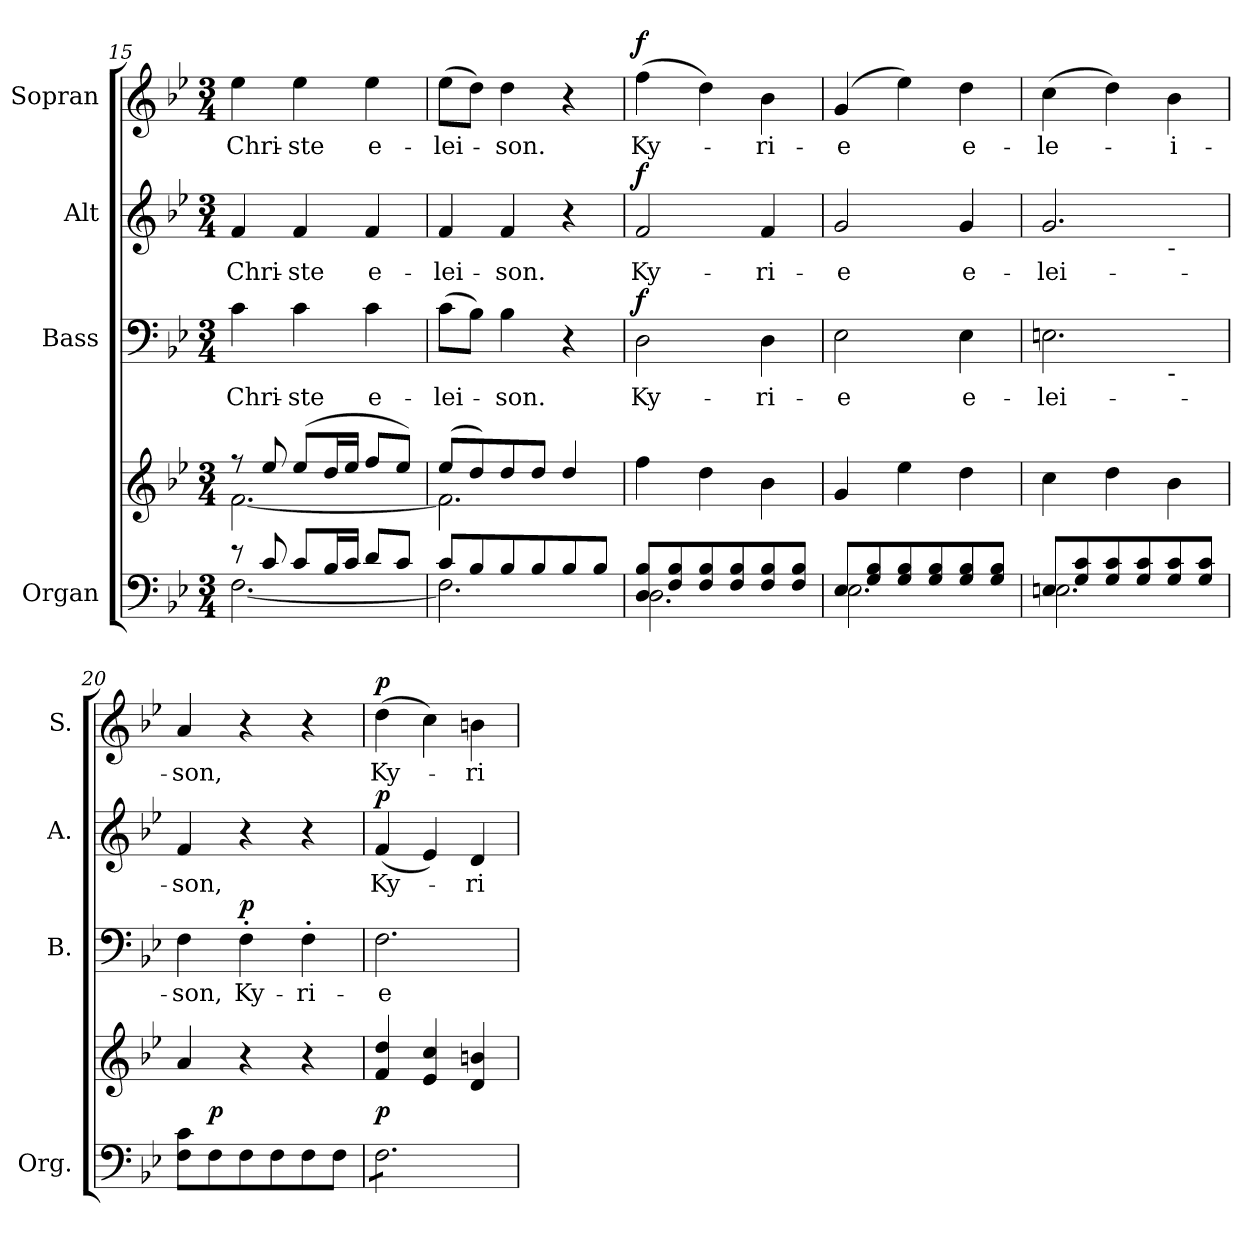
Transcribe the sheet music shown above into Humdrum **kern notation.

**kern	**kern	**dynam	**kern	**text	**dynam	**kern	**text	**dynam	**kern	**text	**dynam
*part4	*part4	*part4	*part3	*part3	*part3	*part2	*part2	*part2	*part1	*part1	*part1
*staff5	*staff4	*staff4/5	*staff3	*staff3	*staff3	*staff2	*staff2	*staff2	*staff1	*staff1	*staff1
*I"Organ	*	*	*I"Bass	*	*	*I"Alt	*	*	*I"Sopran	*	*
*I'Org.	*	*	*I'B.	*	*	*I'A.	*	*	*I'S.	*	*
*clefF4	*clefG2	*	*clefF4	*	*	*clefG2	*	*	*clefG2	*	*
*k[b-e-]	*k[b-e-]	*	*k[b-e-]	*	*	*k[b-e-]	*	*	*k[b-e-]	*	*
*B-:	*B-:	*	*B-:	*	*	*B-:	*	*	*B-:	*	*
*M3/4	*M3/4	*	*M3/4	*	*	*M3/4	*	*	*M3/4	*	*
=15	=15	=15	=15	=15	=15	=15	=15	=15	=15	=15	=15
*^	*^	*	*	*	*	*	*	*	*	*	*
!	!	!	!	!	!	!LO:LY:b:color=#000000	!	!	!	!	!	!	!
!	!	!	!	!	!	!	!	!	!LO:LY:b:color=#000000	!	!	!	!
!	!	!	!	!	!	!	!	!	!	!	!	!LO:LY:b:color=#000000	!
8r	[<2.Fi\	8r	[<2.fi\	.	4ci\	Chri-	.	4fi/	Chri-	.	4ee-i\	Chri-	.
8ci/	.	8ee-i/	.	.	.	.	.	.	.	.	.	.	.
!	!	!	!	!	!	!LO:LY:b:color=#000000	!	!	!	!	!	!	!
!	!	!	!	!	!	!	!	!	!LO:LY:b:color=#000000	!	!	!	!
!	!	!	!	!	!	!	!	!	!	!	!	!LO:LY:b:color=#000000	!
8ci/L	.	(8ee-i/L	.	.	4ci\	-ste	.	4fi/	-ste	.	4ee-i\	-ste	.
16B-i/L	.	16ddi/L	.	.	.	.	.	.	.	.	.	.	.
16ci/JJ	.	16ee-i/JJ	.	.	.	.	.	.	.	.	.	.	.
!	!	!	!	!	!	!LO:LY:b:color=#000000	!	!	!	!	!	!	!
!	!	!	!	!	!	!	!	!	!LO:LY:b:color=#000000	!	!	!	!
!	!	!	!	!	!	!	!	!	!	!	!	!LO:LY:b:color=#000000	!
8di/L	.	8ffi/L	.	.	4ci\	e-	.	4fi/	e-	.	4ee-i\	e-	.
8ci/J	.	8ee-i/J)	.	.	.	.	.	.	.	.	.	.	.
=16	=16	=16	=16	=16	=16	=16	=16	=16	=16	=16	=16	=16	=16
!	!	!	!	!	!	!LO:LY:b:color=#000000	!	!	!	!	!	!	!
!	!	!	!	!	!	!	!	!	!LO:LY:b:color=#000000	!	!	!	!
!	!	!	!	!	!	!	!	!	!	!	!	!LO:LY:b:color=#000000	!
8ci/L	2.Fi\]	(8ee-i/L	2.fi\]	.	(8ci\L	-lei-	.	4fi/	-lei-	.	(8ee-i\L	-lei-	.
8B-i/	.	8ddi/)	.	.	8B-i\J)	.	.	.	.	.	8ddi\J)	.	.
!	!	!	!	!	!	!LO:LY:b:color=#000000	!	!	!	!	!	!	!
!	!	!	!	!	!	!	!	!	!LO:LY:b:color=#000000	!	!	!	!
!	!	!	!	!	!	!	!	!	!	!	!	!LO:LY:b:color=#000000	!
8B-i/	.	8ddi/	.	.	4B-i\	-son.	.	4fi/	-son.	.	4ddi\	-son.	.
8B-i/	.	8ddi/J	.	.	.	.	.	.	.	.	.	.	.
8B-i/	.	4ddi/	.	.	4r	.	.	4r	.	.	4r	.	.
8B-i/J	.	.	.	.	.	.	.	.	.	.	.	.	.
*	*	*v	*v	*	*	*	*	*	*	*	*	*	*
=17	=17	=17	=17	=17	=17	=17	=17	=17	=17	=17	=17	=17
!	!	!	!	!	!LO:LY:b:color=#000000	!	!	!	!	!	!	!
!	!	!	!	!	!	!	!	!LO:LY:b:color=#000000	!	!	!	!
!	!	!	!	!	!	!	!	!	!	!	!LO:LY:b:color=#000000	!
8Di/ 8B-iL	2.Di\	4ffi\	.	2Di\	Ky-	f	2fi/	Ky-	f	(4ffi\	Ky-	f
8Fi/ 8B-i	.	.	.	.	.	.	.	.	.	.	.	.
8Fi/ 8B-i	.	4ddi\	.	.	.	.	.	.	.	4ddi\)	.	.
8Fi/ 8B-i	.	.	.	.	.	.	.	.	.	.	.	.
!	!	!	!	!	!LO:LY:b:color=#000000	!	!	!	!	!	!	!
!	!	!	!	!	!	!	!	!LO:LY:b:color=#000000	!	!	!	!
!	!	!	!	!	!	!	!	!	!	!	!LO:LY:b:color=#000000	!
8Fi/ 8B-i	.	4b-i\	.	4Di\	-ri-	.	4fi/	-ri-	.	4b-i\	-ri-	.
8Fi/ 8B-iJ	.	.	.	.	.	.	.	.	.	.	.	.
!!LO:LB:g=z
=18	=18	=18	=18	=18	=18	=18	=18	=18	=18	=18	=18	=18
!	!	!	!	!	!LO:LY:b:color=#000000	!	!	!	!	!	!	!
!	!	!	!	!	!	!	!	!LO:LY:b:color=#000000	!	!	!	!
!	!	!	!	!	!	!	!	!	!	!	!LO:LY:b:color=#000000	!
8E-i/L	2.E-i\	4gi/	.	2E-i\	-e	.	2gi/	-e	.	(4gi/	-e	.
8Gi/ 8B-i	.	.	.	.	.	.	.	.	.	.	.	.
8Gi/ 8B-i	.	4ee-i\	.	.	.	.	.	.	.	4ee-i\)	.	.
8Gi/ 8B-i	.	.	.	.	.	.	.	.	.	.	.	.
!	!	!	!	!	!LO:LY:b:color=#000000	!	!	!	!	!	!	!
!	!	!	!	!	!	!	!	!LO:LY:b:color=#000000	!	!	!	!
!	!	!	!	!	!	!	!	!	!	!	!LO:LY:b:color=#000000	!
8Gi/ 8B-i	.	4ddi\	.	4E-i\	e-	.	4gi/	e-	.	4ddi\	e-	.
8Gi/ 8B-iJ	.	.	.	.	.	.	.	.	.	.	.	.
=19	=19	=19	=19	=19	=19	=19	=19	=19	=19	=19	=19	=19
!	!	!	!	!	!LO:LY:b:color=#000000	!	!	!	!	!	!	!
!	!	!	!	!	!	!	!	!LO:LY:b:color=#000000	!	!	!	!
!	!	!	!	!	!	!	!	!	!	!	!LO:LY:b:color=#000000	!
*	*	*	*	*^	*	*	*^	*	*	*	*	*
8Eni/L	2.Ei\	4cci\	.	2.Eni\	2ryy	-lei-	.	2.gi/	2ryy	-lei-	.	(4cci\	-le-	.
8Gi/ 8ci	.	.	.	.	.	.	.	.	.	.	.	.	.	.
8Gi/ 8ci	.	4ddi\	.	.	.	.	.	.	.	.	.	4ddi\)	.	.
8Gi/ 8ci	.	.	.	.	.	.	.	.	.	.	.	.	.	.
!	!	!	!	!	!	!	!	!	!LO:TX:b:t=-	!	!	!	!	!
!	!	!	!	!	!LO:TX:b:t=-	!	!	!	!	!	!	!	!	!
!	!	!	!	!	!	!	!	!	!	!	!	!	!LO:LY:b:color=#000000	!
8Gi/ 8ci	.	4b-i\	.	.	4ryy	.	.	.	4ryy	.	.	4b-i\	-i-	.
8Gi/ 8ciJ	.	.	.	.	.	.	.	.	.	.	.	.	.	.
*	*	*	*	*v	*v	*	*	*	*	*	*	*	*	*
*v	*v	*	*	*	*	*	*v	*v	*	*	*	*	*
=20	=20	=20	=20	=20	=20	=20	=20	=20	=20	=20	=20
*	*	*	*^	*	*	*^	*	*	*	*	*
!	!	!	!	!	!LO:LY:b:color=#000000	!	!	!	!	!	!	!	!
*	*	*	*v	*v	*	*	*	*	*	*	*	*	*
*	*	*	*	*	*	*v	*v	*	*	*	*	*
*	*	*	*^	*	*	*^	*	*	*	*	*
!	!	!	!	!	!	!	!	!	!LO:LY:b:color=#000000	!	!	!	!
*	*	*	*v	*v	*	*	*	*	*	*	*	*	*
*	*	*	*	*	*	*v	*v	*	*	*	*	*
*	*	*	*^	*	*	*^	*	*	*	*	*
!	!	!	!	!	!	!	!	!	!	!	!	!LO:LY:b:color=#000000	!
*	*	*	*v	*v	*	*	*	*	*	*	*	*	*
*	*	*	*	*	*	*v	*v	*	*	*	*	*
8Fi\ 8ciL	4ai/	.	4Fi\	-son,	.	4fi/	-son,	.	4ai/	-son,	.
8Fi\	.	p	.	.	.	.	.	.	.	.	.
!	!	!	!	!LO:LY:b:color=#000000	!	!	!	!	!	!	!
8Fi\	4r	.	4F'i\	Ky-	p	4r	.	.	4r	.	.
8Fi\	.	.	.	.	.	.	.	.	.	.	.
!	!	!	!	!LO:LY:b:color=#000000	!	!	!	!	!	!	!
8Fi\	4r	.	4F'i\	-ri-	.	4r	.	.	4r	.	.
8Fi\J	.	.	.	.	.	.	.	.	.	.	.
=21	=21	=21	=21	=21	=21	=21	=21	=21	=21	=21	=21
!	!	!	!	!LO:LY:b:color=#000000	!	!	!	!	!	!	!
!	!	!	!	!	!	!	!LO:LY:b:color=#000000	!	!	!	!
!	!	!	!	!	!	!	!	!	!	!LO:LY:b:color=#000000	!
*tremolo	*	*	*	*	*	*	*	*	*	*	*
8Fi\L	4fi/ 4ddi	p	2.Fi\	-e	.	(4fi/	Ky-	p	(4ddi\	Ky-	p
8Fi\	.	.	.	.	.	.	.	.	.	.	.
8Fi\	4e-i/ 4cci	.	.	.	.	4e-i/)	.	.	4cci\)	.	.
8Fi\	.	.	.	.	.	.	.	.	.	.	.
!	!	!	!	!	!	!	!LO:LY:b:color=#000000	!	!	!	!
!	!	!	!	!	!	!	!	!	!	!LO:LY:b:color=#000000	!
8Fi\	4di/ 4bni	.	.	.	.	4di/	-ri-	.	4bni\	-ri-	.
8Fi\J	.	.	.	.	.	.	.	.	.	.	.
*Xtremolo	*	*	*	*	*	*	*	*	*	*	*
=	=	=	=	=	=	=	=	=	=	=	=
*-	*-	*-	*-	*-	*-	*-	*-	*-	*-	*-	*-
